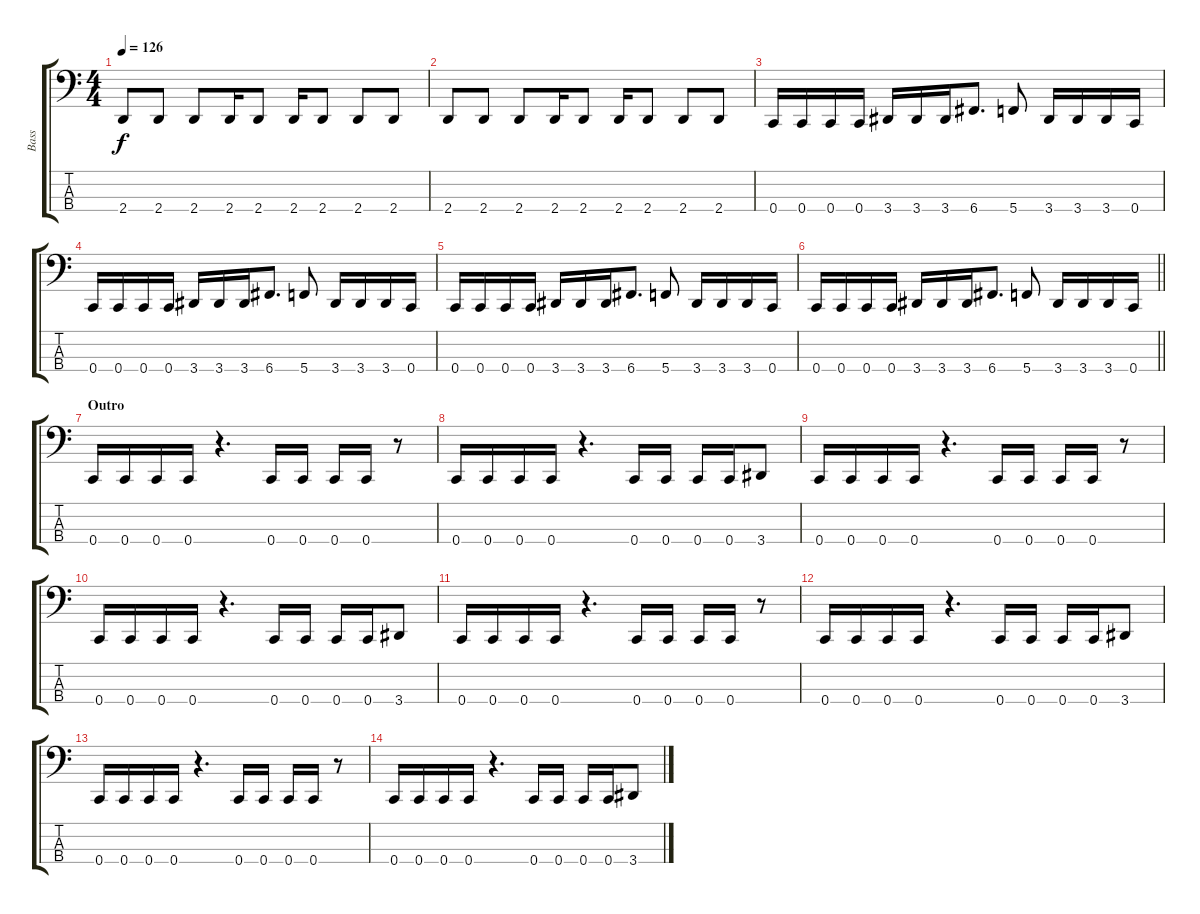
\track ("Bass" "Bass") {instrument electricbassfinger}
\staff {score tabs}
\tuning (F2 C2 G1 C1) {hide}
\ts (4 4)
\tempo 126
\clef f4
\ks c
2.4.8{dy f} 2.4.8 2.4.8 2.4.16 2.4.8 2.4.16 2.4.8 2.4.8 2.4.8 |
2.4.8 2.4.8 2.4.8 2.4.16 2.4.8 2.4.16 2.4.8 2.4.8 2.4.8 |
0.4.16 0.4.16 0.4.16 0.4.16 3.4.16 3.4.16 3.4.16 6.4.8{d} 5.4.8 3.4.16 3.4.16 3.4.16 0.4.16 |
0.4.16 0.4.16 0.4.16 0.4.16 3.4.16 3.4.16 3.4.16 6.4.8{d} 5.4.8 3.4.16 3.4.16 3.4.16 0.4.16 |
0.4.16 0.4.16 0.4.16 0.4.16 3.4.16 3.4.16 3.4.16 6.4.8{d} 5.4.8 3.4.16 3.4.16 3.4.16 0.4.16 |
\barLineRight lightlight
0.4.16 0.4.16 0.4.16 0.4.16 3.4.16 3.4.16 3.4.16 6.4.8{d} 5.4.8 3.4.16 3.4.16 3.4.16 0.4.16 |
\section ("" "Outro")
0.4.16 0.4.16 0.4.16 0.4.16 r.4{d} 0.4.16 0.4.16 0.4.16 0.4.16 r.8 |
0.4.16 0.4.16 0.4.16 0.4.16 r.4{d} 0.4.16 0.4.16 0.4.16 0.4.16 3.4.8 |
0.4.16 0.4.16 0.4.16 0.4.16 r.4{d} 0.4.16 0.4.16 0.4.16 0.4.16 r.8 |
0.4.16 0.4.16 0.4.16 0.4.16 r.4{d} 0.4.16 0.4.16 0.4.16 0.4.16 3.4.8 |
0.4.16 0.4.16 0.4.16 0.4.16 r.4{d} 0.4.16 0.4.16 0.4.16 0.4.16 r.8 |
0.4.16 0.4.16 0.4.16 0.4.16 r.4{d} 0.4.16 0.4.16 0.4.16 0.4.16 3.4.8 |
0.4.16 0.4.16 0.4.16 0.4.16 r.4{d} 0.4.16 0.4.16 0.4.16 0.4.16 r.8 |
0.4.16 0.4.16 0.4.16 0.4.16 r.4{d} 0.4.16 0.4.16 0.4.16 0.4.16 3.4.8
